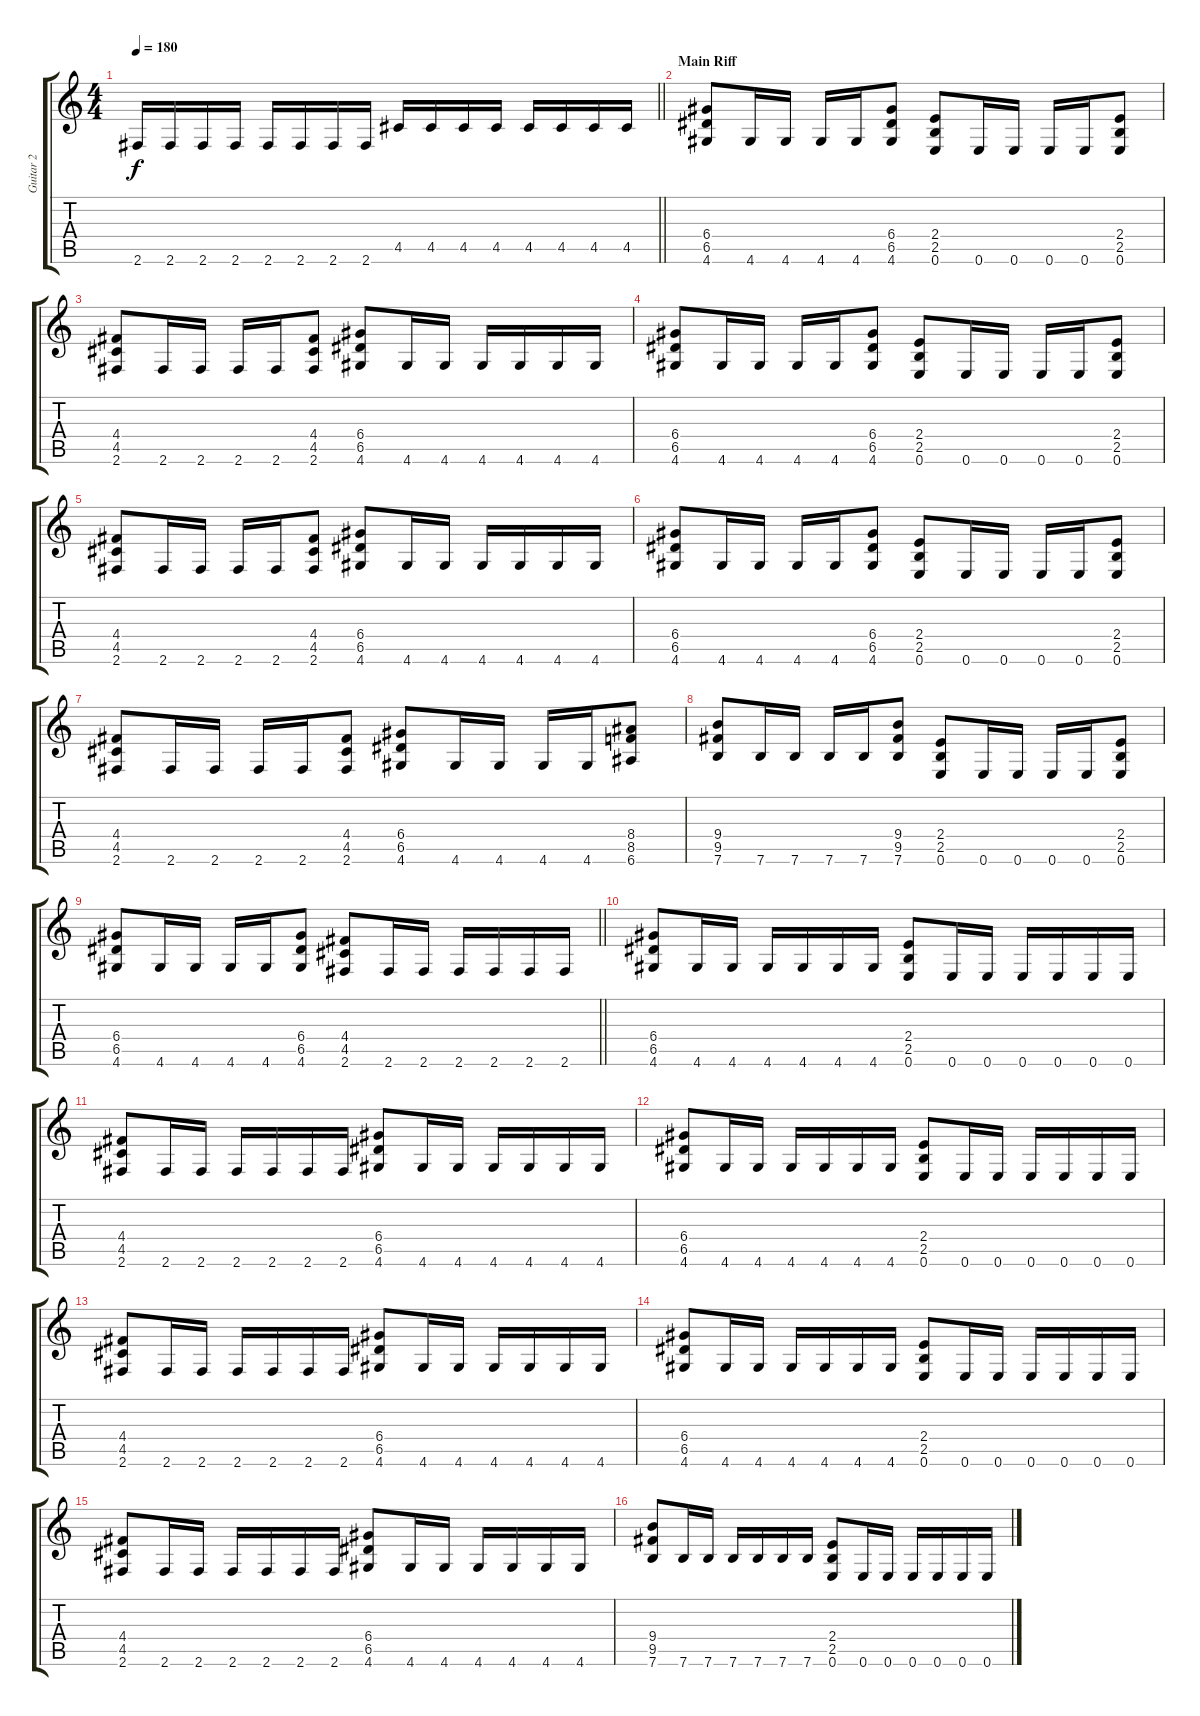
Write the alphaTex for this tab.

\track ("Guitar 2" "Guitar 2") {instrument distortionguitar}
\staff {score tabs}
\tuning (E4 B3 G3 D3 A2 E2) {hide}
\ts (4 4)
\tempo 180
\clef g2
\barLineRight lightlight
\ks c
2.6.16{dy f} 2.6.16 2.6.16 2.6.16 2.6.16 2.6.16 2.6.16 2.6.16 4.5.16 4.5.16 4.5.16 4.5.16 4.5.16 4.5.16 4.5.16 4.5.16 |
\section ("" "Main Riff")
(6.4 6.5 4.6).8 4.6.16 4.6.16 4.6.16 4.6.16 (6.4 6.5 4.6).8 (2.4 2.5 0.6).8 0.6.16 0.6.16 0.6.16 0.6.16 (2.4 2.5 0.6).8 |
(4.4 4.5 2.6).8 2.6.16 2.6.16 2.6.16 2.6.16 (4.4 4.5 2.6).8 (6.4 6.5 4.6).8 4.6.16 4.6.16 4.6.16 4.6.16 4.6.16 4.6.16 |
(6.4 6.5 4.6).8 4.6.16 4.6.16 4.6.16 4.6.16 (6.4 6.5 4.6).8 (2.4 2.5 0.6).8 0.6.16 0.6.16 0.6.16 0.6.16 (2.4 2.5 0.6).8 |
(4.4 4.5 2.6).8 2.6.16 2.6.16 2.6.16 2.6.16 (4.4 4.5 2.6).8 (6.4 6.5 4.6).8 4.6.16 4.6.16 4.6.16 4.6.16 4.6.16 4.6.16 |
(6.4 6.5 4.6).8 4.6.16 4.6.16 4.6.16 4.6.16 (6.4 6.5 4.6).8 (2.4 2.5 0.6).8 0.6.16 0.6.16 0.6.16 0.6.16 (2.4 2.5 0.6).8 |
(4.4 4.5 2.6).8 2.6.16 2.6.16 2.6.16 2.6.16 (4.4 4.5 2.6).8 (6.4 6.5 4.6).8 4.6.16 4.6.16 4.6.16 4.6.16 (8.4 8.5 6.6).8 |
(9.4 9.5 7.6).8 7.6.16 7.6.16 7.6.16 7.6.16 (9.4 9.5 7.6).8 (2.4 2.5 0.6).8 0.6.16 0.6.16 0.6.16 0.6.16 (2.4 2.5 0.6).8 |
\barLineRight lightlight
(6.4 6.5 4.6).8 4.6.16 4.6.16 4.6.16 4.6.16 (6.4 6.5 4.6).8 (4.4 4.5 2.6).8 2.6.16 2.6.16 2.6.16 2.6.16 2.6.16 2.6.16 |
\section ("" "")
(6.4 6.5 4.6).8 4.6.16 4.6.16 4.6.16 4.6.16 4.6.16 4.6.16 (2.4 2.5 0.6).8 0.6.16 0.6.16 0.6.16 0.6.16 0.6.16 0.6.16 |
(4.4 4.5 2.6).8 2.6.16 2.6.16 2.6.16 2.6.16 2.6.16 2.6.16 (6.4 6.5 4.6).8 4.6.16 4.6.16 4.6.16 4.6.16 4.6.16 4.6.16 |
(6.4 6.5 4.6).8 4.6.16 4.6.16 4.6.16 4.6.16 4.6.16 4.6.16 (2.4 2.5 0.6).8 0.6.16 0.6.16 0.6.16 0.6.16 0.6.16 0.6.16 |
(4.4 4.5 2.6).8 2.6.16 2.6.16 2.6.16 2.6.16 2.6.16 2.6.16 (6.4 6.5 4.6).8 4.6.16 4.6.16 4.6.16 4.6.16 4.6.16 4.6.16 |
(6.4 6.5 4.6).8 4.6.16 4.6.16 4.6.16 4.6.16 4.6.16 4.6.16 (2.4 2.5 0.6).8 0.6.16 0.6.16 0.6.16 0.6.16 0.6.16 0.6.16 |
(4.4 4.5 2.6).8 2.6.16 2.6.16 2.6.16 2.6.16 2.6.16 2.6.16 (6.4 6.5 4.6).8 4.6.16 4.6.16 4.6.16 4.6.16 4.6.16 4.6.16 |
(9.4 9.5 7.6).8 7.6.16 7.6.16 7.6.16 7.6.16 7.6.16 7.6.16 (2.4 2.5 0.6).8 0.6.16 0.6.16 0.6.16 0.6.16 0.6.16 0.6.16
